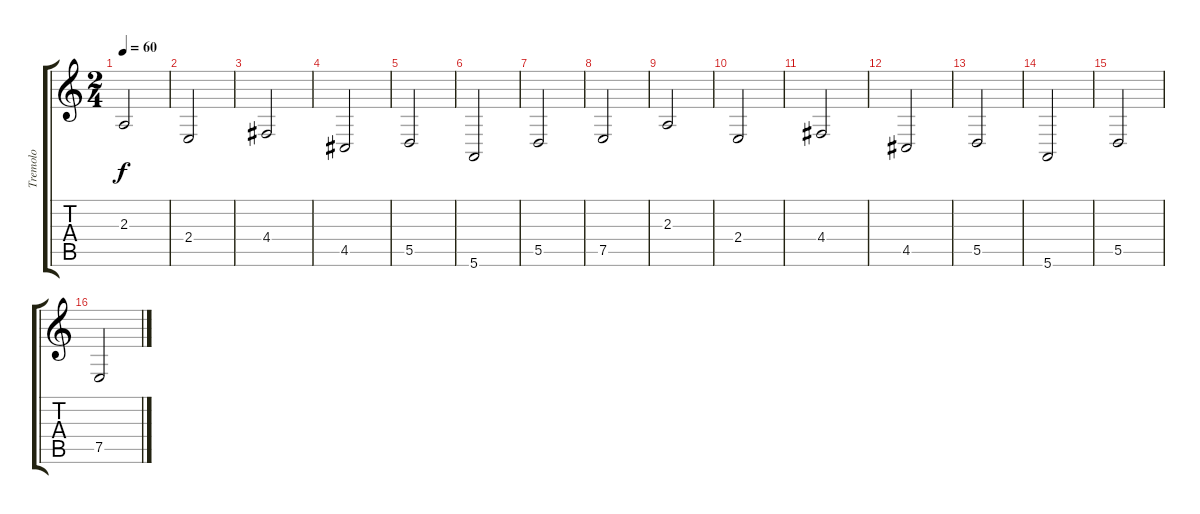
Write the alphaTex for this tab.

\track ("Tremolo" "Tremolo") {instrument tremolostrings}
\staff {score tabs}
\tuning (E4 B3 G3 D3 A2 E2) {hide}
\ts (2 4)
\tempo 60
\clef g2
\ks c
2.3.2{dy f} |
2.4.2 |
4.4.2 |
4.5.2 |
5.5.2 |
5.6.2 |
5.5.2 |
7.5.2 |
2.3.2 |
2.4.2 |
4.4.2 |
4.5.2 |
5.5.2 |
5.6.2 |
5.5.2 |
7.5.2
